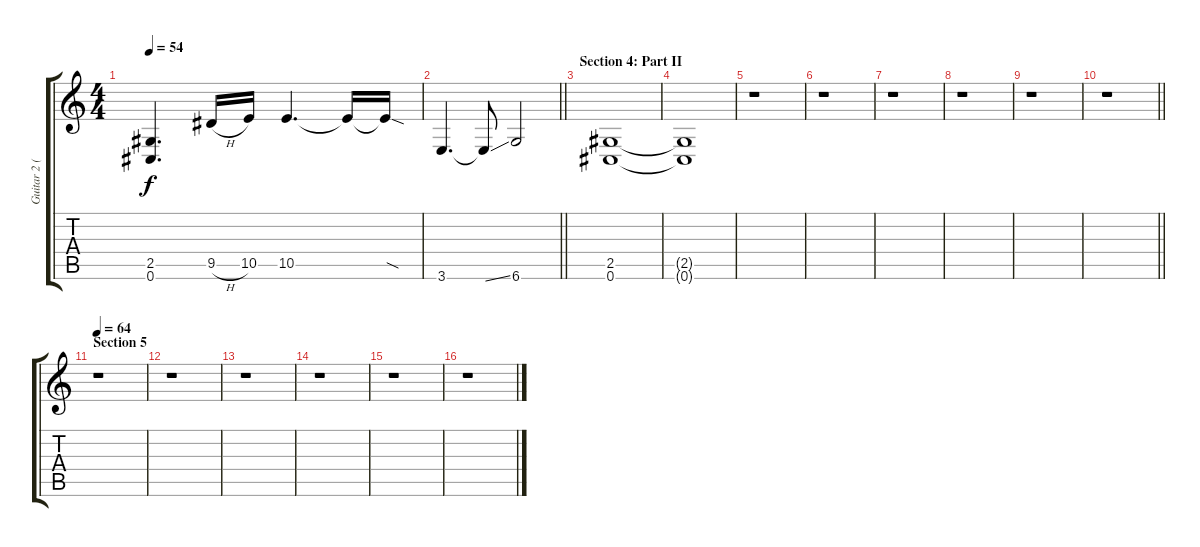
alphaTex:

\track ("Guitar 2 (Distortion)" "Guitar 2 (") {instrument distortionguitar}
\staff {score tabs}
\tuning (Db4 Ab3 E3 B2 Gb2 Db2) {hide}
\ts (4 4)
\tempo 54
\clef g2
\ks c
(2.5 0.6).4{d dy f} 9.5{h}.16 10.5.16 10.5.4{d} 10.5{t}.16 10.5{sod t}.16 |
\barLineRight lightlight
3.6.4{d} 3.6{ss t}.8 6.6.2 |
\section ("" "Section 4: Part II")
(2.5 0.6).1{volume 0} |
(2.5{t} 0.6{t}).1 |
r.1 |
r.1 |
r.1 |
r.1 |
r.1 |
\barLineRight lightlight
r.1 |
\section ("" "Section 5")
\tempo 64
r.1 |
r.1 |
r.1 |
r.1 |
r.1 |
r.1
